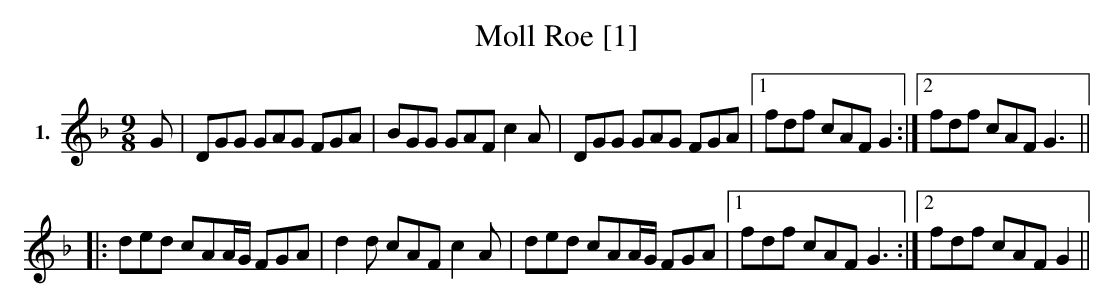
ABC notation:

X:1
T:Moll Roe [1]
M:9/8
L:1/8
K:Gdor
V:1 clef=treble name="1."
[V:1] G|DGG GAG FGA|BGG GAF c2A|DGG GAG FGA|1 fdf cAF G2:|2 fdf cAF G3||
|:ded cAA/G/ FGA|d2d cAF c2A|ded cAA/G/ FGA|1 fdf cAF G3:|2 fdf cAF G2||
